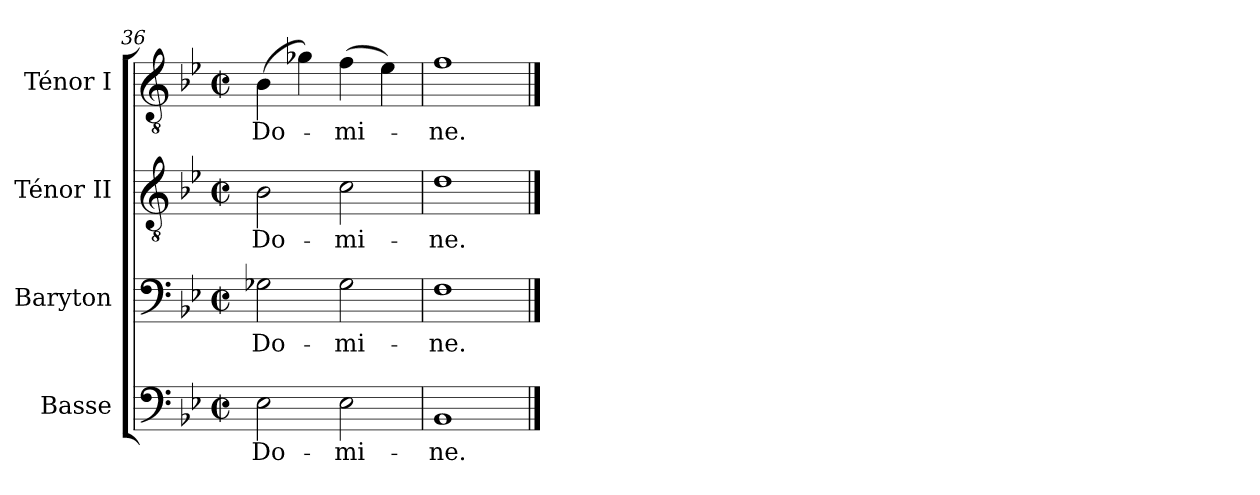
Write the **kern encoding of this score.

**kern	**text	**kern	**text	**kern	**text	**kern	**text
*part4	*part4	*part3	*part3	*part2	*part2	*part1	*part1
*staff4	*staff4	*staff3	*staff3	*staff2	*staff2	*staff1	*staff1
*I"Basse	*	*I"Baryton	*	*I"Ténor II	*	*I"Ténor I	*
*I'B.	*	*I'Bar.	*	*I'T.	*	*I'T.	*
*clefF4	*	*clefF4	*	*clefGv2	*	*clefGv2	*
*	*	*	*	*ITrd7c12	*	*ITrd7c12	*
*k[b-e-]	*	*k[b-e-]	*	*k[b-e-]	*	*k[b-e-]	*
*B-:	*	*B-:	*	*B-:	*	*B-:	*
*M2/2	*	*M2/2	*	*M2/2	*	*M2/2	*
*met(c|)	*	*met(c|)	*	*met(c|)	*	*met(c|)	*
=36	=36	=36	=36	=36	=36	=36	=36
!	!LO:LY:b:color=#000000	!	!	!	!	!	!
!	!	!	!LO:LY:b:color=#000000	!	!	!	!
!	!	!	!	!	!LO:LY:b:color=#000000	!	!
!	!	!	!	!	!	!	!LO:LY:b:color=#000000
2E-i\	Do-	2G-Xi\	Do-	2BB-i\	Do-	(4BB-i\	Do-
.	.	.	.	.	.	4G-Xi\)	.
!	!LO:LY:b:color=#000000	!	!	!	!	!	!
!	!	!	!LO:LY:b:color=#000000	!	!	!	!
!	!	!	!	!	!LO:LY:b:color=#000000	!	!
!	!	!	!	!	!	!	!LO:LY:b:color=#000000
2E-i\	-mi-	2G-i\	-mi-	2Ci\	-mi-	(4Fi\	-mi-
.	.	.	.	.	.	4E-i\)	.
=37	=37	=37	=37	=37	=37	=37	=37
!	!LO:LY:b:color=#000000	!	!	!	!	!	!
!	!	!	!LO:LY:b:color=#000000	!	!	!	!
!	!	!	!	!	!LO:LY:b:color=#000000	!	!
!	!	!	!	!	!	!	!LO:LY:b:color=#000000
1BB-i	-ne.	1Fi	-ne.	1Di	-ne.	1Fi	-ne.
==	==	==	==	==	==	==	==
*-	*-	*-	*-	*-	*-	*-	*-
